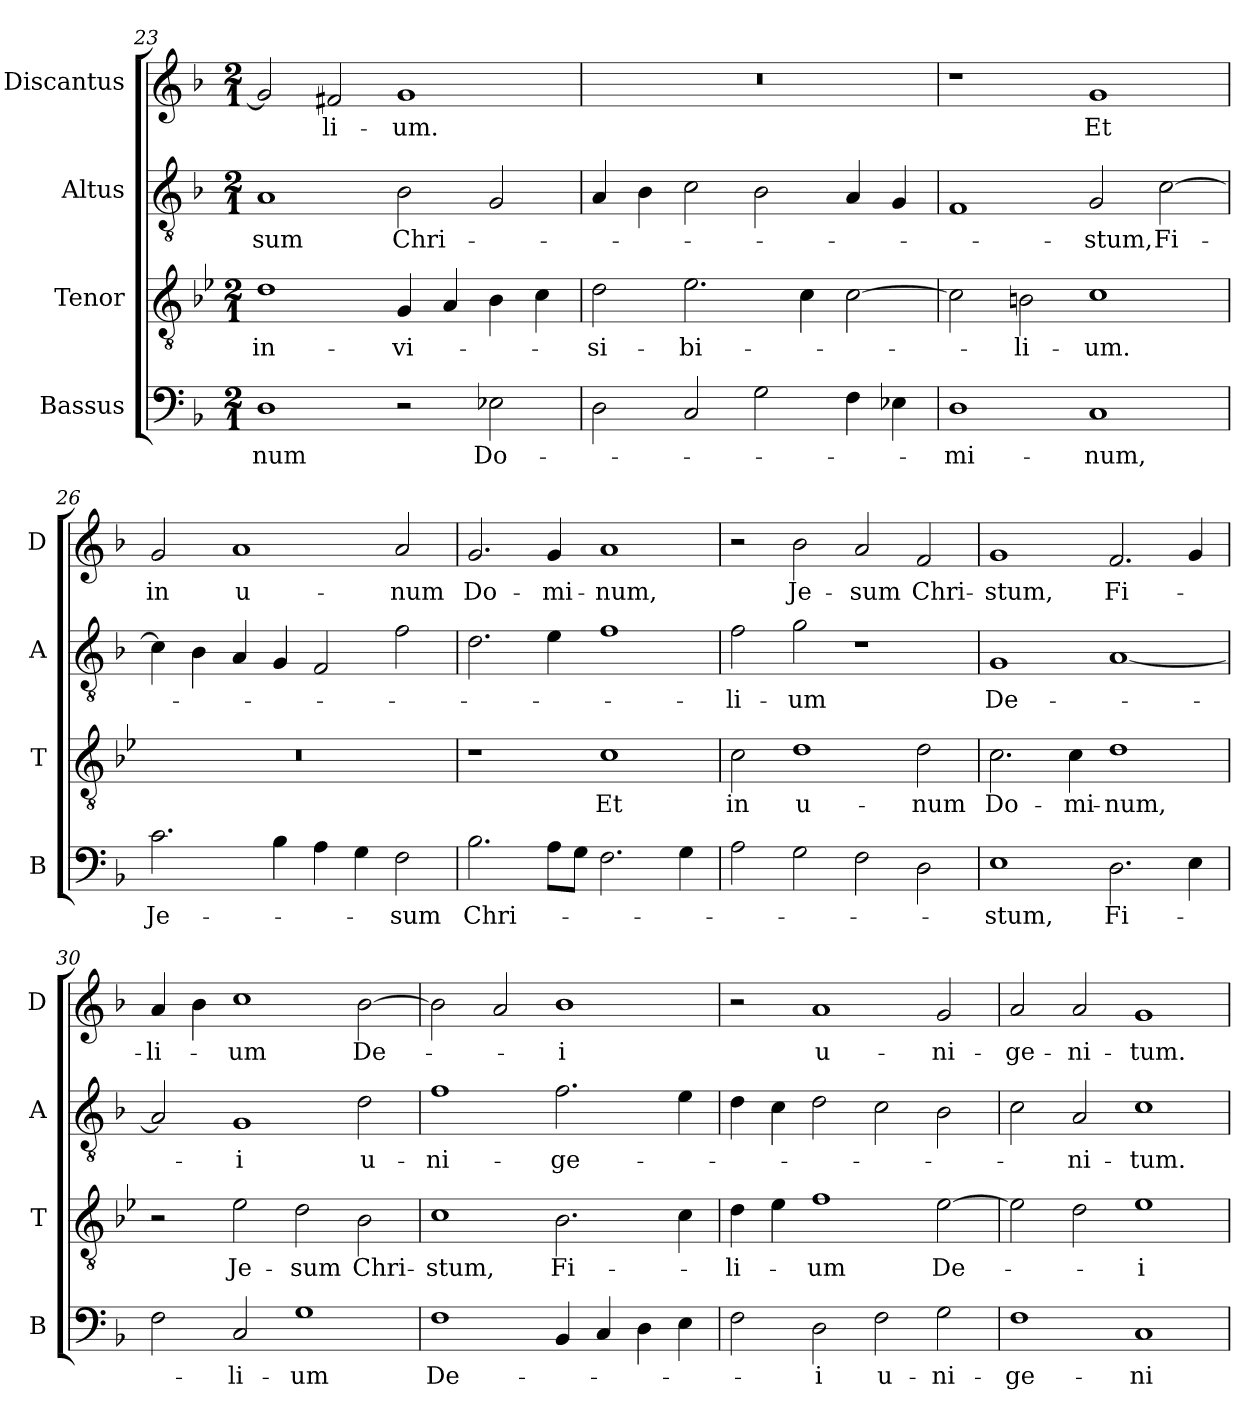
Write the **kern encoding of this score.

**kern	**text	**kern	**text	**kern	**text	**kern	**text
*part4	*part4	*part3	*part3	*part2	*part2	*part1	*part1
*staff4	*staff4	*staff3	*staff3	*staff2	*staff2	*staff1	*staff1
*I"Bassus	*	*I"Tenor	*	*I"Altus	*	*I"Discantus	*
*I'B	*	*I'T	*	*I'A	*	*I'D	*
*clefF4	*	*clefGv2	*	*clefGv2	*	*clefG2	*
*k[b-]	*	*k[b-e-]	*	*k[b-]	*	*k[b-]	*
*M2/1	*	*M2/1	*	*M2/1	*	*M2/1	*
=23	=23	=23	=23	=23	=23	=23	=23
1D	-num	1d	in-	1A	-sum	2g/]	.
.	.	.	.	.	.	2f#X/	-li-
2r	.	4G/	-vi-	2B-\	Chri-	1g	-um.
.	.	4A/	.	.	.	.	.
2E-X\	Do-	4B-\	.	2G/	.	.	.
.	.	4c\	.	.	.	.	.
=24	=24	=24	=24	=24	=24	=24	=24
2D\	.	2d\	-si-	4A/	.	0r	.
.	.	.	.	4B-\	.	.	.
2C/	.	2.e-\	-bi-	2c\	.	.	.
2G\	.	.	.	2B-\	.	.	.
.	.	4c\	.	.	.	.	.
4F\	.	[2c\	.	4A/	.	.	.
4E-X\	.	.	.	4G/	.	.	.
=25	=25	=25	=25	=25	=25	=25	=25
1D	-mi-	2c\]	.	1F	.	1r	.
.	.	2Bn\	-li-	.	.	.	.
1C	-num,	1c	-um.	2G/	-stum,	1g	Et
.	.	.	.	[2c\	Fi-	.	.
=26	=26	=26	=26	=26	=26	=26	=26
2.c\	Je-	0r	.	4c\]	.	2g/	in
.	.	.	.	4B-\	.	.	.
.	.	.	.	4A/	.	1a	u-
4B-\	.	.	.	4G/	.	.	.
4A\	.	.	.	2F/	.	.	.
4G\	.	.	.	.	.	.	.
2F\	-sum	.	.	2f\	.	2a/	-num
=27	=27	=27	=27	=27	=27	=27	=27
2.B-\	Chri-	1r	.	2.d\	.	2.g/	Do-
8A\L	.	.	.	4e\	.	4g/	-mi-
8G\J	.	.	.	.	.	.	.
2.F\	.	1c	Et	1f	.	1a	-num,
4G\	.	.	.	.	.	.	.
=28	=28	=28	=28	=28	=28	=28	=28
2A\	.	2c\	in	2f\	-li-	2r	.
2G\	.	1d	u-	2g\	-um	2b-\	Je-
2F\	.	.	.	1r	.	2a/	-sum
2D\	.	2d\	-num	.	.	2f/	Chri-
=29	=29	=29	=29	=29	=29	=29	=29
1E	-stum,	2.c\	Do-	1G	De-	1g	-stum,
.	.	4c\	-mi-	.	.	.	.
2.D\	Fi-	1d	-num,	[1A	.	2.f/	Fi-
4E\	.	.	.	.	.	4g/	.
=30	=30	=30	=30	=30	=30	=30	=30
2F\	.	2r	.	2A/]	.	4a/	-li-
.	.	.	.	.	.	4b-\	.
2C/	-li-	2e-\	Je-	1G	-i	1cc	-um
1G	-um	2d\	-sum	.	.	.	.
.	.	2B-\	Chri-	2d\	u-	[2b-\	De-
=31	=31	=31	=31	=31	=31	=31	=31
1F	De-	1c	-stum,	1f	-ni-	2b-\]	.
.	.	.	.	.	.	2a/	.
4BB-/	.	2.B-\	Fi-	2.f\	-ge-	1b-	-i
4C/	.	.	.	.	.	.	.
4D\	.	.	.	.	.	.	.
4E\	.	4c\	.	4e\	.	.	.
=32	=32	=32	=32	=32	=32	=32	=32
2F\	.	4d\	-li-	4d\	.	2r	.
.	.	4e-\	.	4c\	.	.	.
2D\	-i	1f	-um	2d\	.	1a	u-
2F\	u-	.	.	2c\	.	.	.
2G\	-ni-	[2e-\	De-	2B-\	.	2g/	-ni-
=33	=33	=33	=33	=33	=33	=33	=33
1F	-ge-	2e-\]	.	2c\	.	2a/	-ge-
.	.	2d\	.	2A/	-ni-	2a/	-ni-
1C	-ni-	1e-	-i	1c	-tum.	1g	-tum.
=	=	=	=	=	=	=	=
*-	*-	*-	*-	*-	*-	*-	*-
